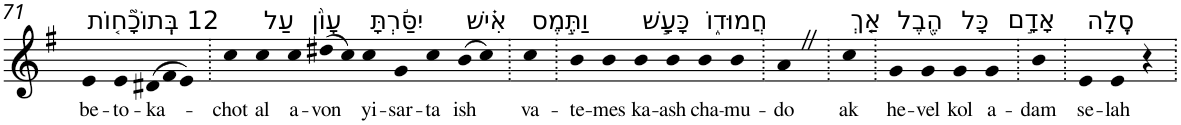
**kern	**text
*part1	*part1
*staff1	*staff1
*I"Piano	*
*I'Pno	*
!!LO:PB:g=z
*clefG2	*
*k[f#]	*
*G:	*
=71	=71
!LO:TX:a:t=12 בְּֽתוֹכָ֘ח֤וֹת	!
!	!LO:LY:b
4e	be-
!	!LO:LY:b
4e	-to-
*Xtuplet	*
!	!LO:LY:b
(>12d#X	-ka-
12f#	.
12e)	.
=72.	=72.
!	!LO:LY:b
4cc	-chot
!LO:TX:a:t=עַל	!
!	!LO:LY:b
4cc	al
!LO:TX:a:t=עָוֺ֨ן	!
!	!LO:LY:b
4cc	a-
!	!LO:LY:b
(>8dd#X	-von
8cc)	.
!LO:TX:a:t=יִסַּ֬רְתָּ	!
!	!LO:LY:b
4cc	yi-
!	!LO:LY:b
4g	-sar-
!	!LO:LY:b
4cc	-ta
!LO:TX:a:t=אִ֗ישׁ	!
!	!LO:LY:b
(>8b	ish
8cc)	.
=73.	=73.
!LO:TX:a:t=וַתֶּ֣מֶס	!
!	!LO:LY:b
4cc	va-
=74.	=74.
!	!LO:LY:b
4b	-te-
!	!LO:LY:b
4b	-mes
!LO:TX:a:t=כָּעָ֣שׁ	!
!	!LO:LY:b
4b	ka-
!	!LO:LY:b
4b	-ash
!LO:TX:a:t=חֲמוּד֑וֹ	!
!	!LO:LY:b
4b	cha-
!	!LO:LY:b
4b	-mu-
=75.	=75.
!	!LO:LY:b
4aZ	-do
=76.	=76.
!LO:TX:a:t=אַ֤ךְ	!
!	!LO:LY:b
4cc	ak
=77.	=77.
!LO:TX:a:t=הֶ֖בֶל	!
!	!LO:LY:b
4g	he-
!	!LO:LY:b
4g	-vel
!LO:TX:a:t=כָּל	!
!	!LO:LY:b
4g	kol
!LO:TX:a:t=אָדָ֣ם	!
!	!LO:LY:b
4g	a-
=78.	=78.
!	!LO:LY:b
4b	-dam
=79.	=79.
!LO:TX:a:t=סֶֽלָה	!
!	!LO:LY:b
4e	se-
!	!LO:LY:b
4e	-lah
4r	.
=.	=.
*-	*-
